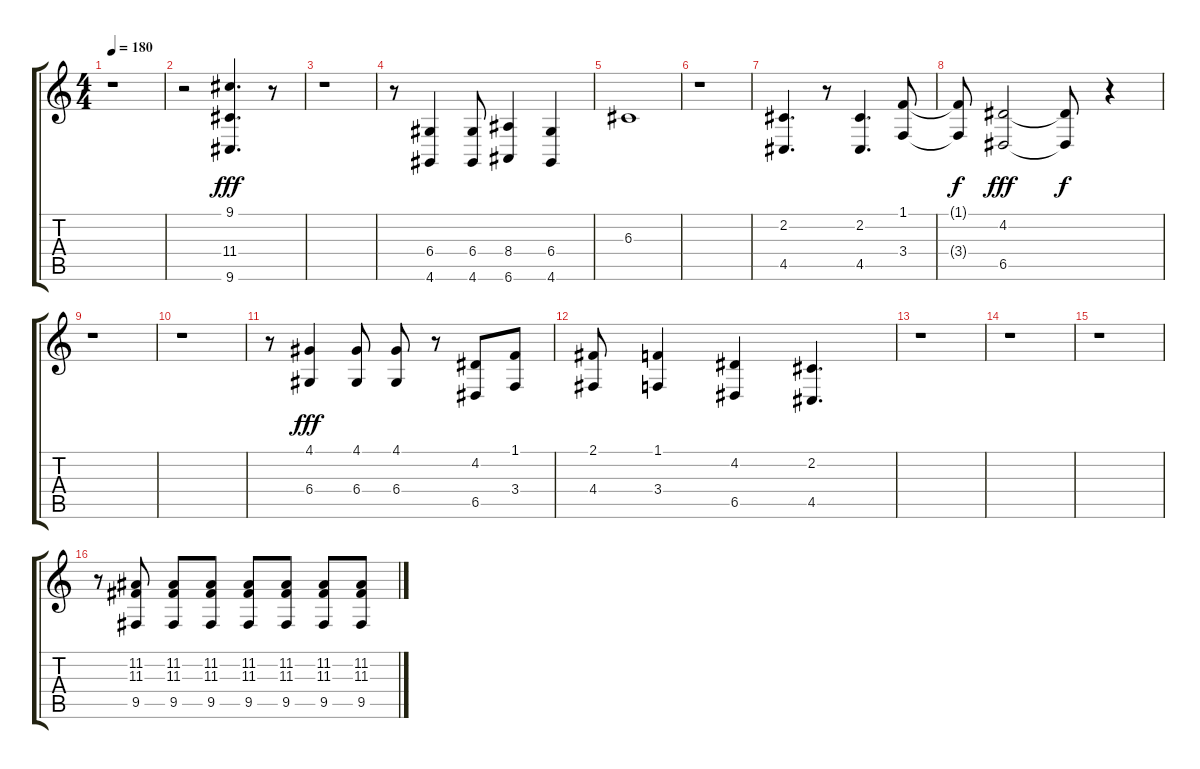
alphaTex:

\track "" {instrument trumpet}
\staff {score tabs}
\tuning (E4 B3 G3 D3 A2 E2) {hide}
\ts (4 4)
\tempo 180
\clef g2
\ks c
r.1{dy f} |
r.2 (9.1 11.4 9.6).4{d dy fff} r.8 |
r.1 |
r.8 (6.4 4.6).4 (6.4 4.6).8 (8.4 6.6).4 (6.4 4.6).4 |
6.3.1 |
r.1 |
(2.2 4.5).4{d} r.8 (2.2 4.5).4{d} (1.1 3.4).8 |
(1.1{t} 3.4{t}).8{dy f} (4.2 6.5).2{dy fff} (4.2{t} 6.5{t}).8{dy f} r.4 |
r.1 |
r.1 |
r.8 (4.1 6.4).4{dy fff} (4.1 6.4).8 (4.1 6.4).8 r.8 (4.2 6.5).8 (1.1 3.4).8 |
(2.1 4.4).8 (1.1 3.4).4 (4.2 6.5).4 (2.2 4.5).4{d} |
r.1 |
r.1 |
r.1 |
r.8 (11.2 11.3 9.5).8 (11.2 11.3 9.5).8 (11.2 11.3 9.5).8 (11.2 11.3 9.5).8 (11.2 11.3 9.5).8 (11.2 11.3 9.5).8 (11.2 11.3 9.5).8
